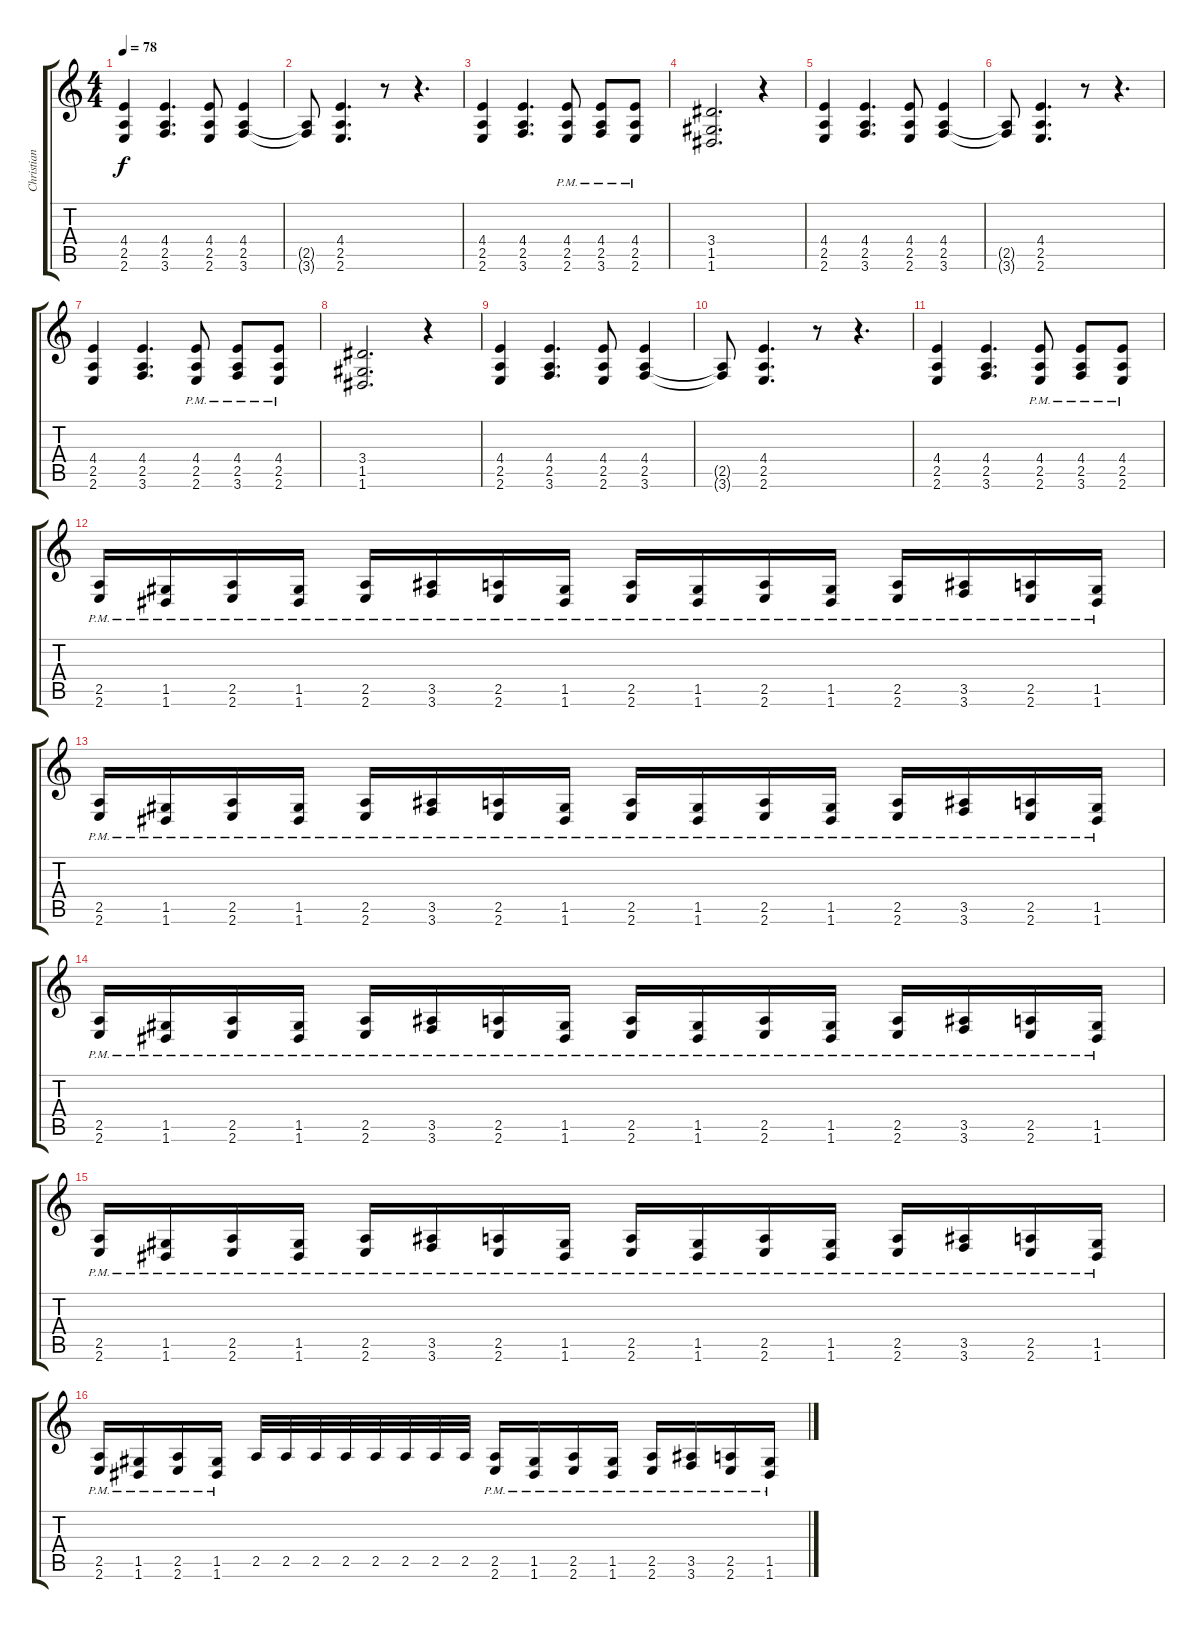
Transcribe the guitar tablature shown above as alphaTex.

\track ("Christian Andreu " "Christian ") {instrument distortionguitar}
\staff {score tabs}
\tuning (D4 A3 F3 C3 G2 D2) {hide}
\ts (4 4)
\tempo 78
\clef g2
\ks c
(4.4 2.5 2.6).4{dy f} (4.4 2.5 3.6).4{d} (4.4 2.5 2.6).8 (4.4 2.5 3.6).4 |
(2.5{t} 3.6{t}).8 (4.4 2.5 2.6).4{d} r.8 r.4{d} |
(4.4 2.5 2.6).4 (4.4 2.5 3.6).4{d} (4.4 2.5{pm} 2.6{pm}).8 (4.4 2.5{pm} 3.6{pm}).8 (4.4 2.5{pm} 2.6{pm}).8 |
(3.4 1.5 1.6).2{d} r.4 |
(4.4 2.5 2.6).4 (4.4 2.5 3.6).4{d} (4.4 2.5 2.6).8 (4.4 2.5 3.6).4 |
(2.5{t} 3.6{t}).8 (4.4 2.5 2.6).4{d} r.8 r.4{d} |
(4.4 2.5 2.6).4 (4.4 2.5 3.6).4{d} (4.4 2.5{pm} 2.6{pm}).8 (4.4 2.5{pm} 3.6{pm}).8 (4.4 2.5{pm} 2.6{pm}).8 |
(3.4 1.5 1.6).2{d} r.4 |
(4.4 2.5 2.6).4 (4.4 2.5 3.6).4{d} (4.4 2.5 2.6).8 (4.4 2.5 3.6).4 |
(2.5{t} 3.6{t}).8 (4.4 2.5 2.6).4{d} r.8 r.4{d} |
(4.4 2.5 2.6).4 (4.4 2.5 3.6).4{d} (4.4 2.5{pm} 2.6{pm}).8 (4.4 2.5{pm} 3.6{pm}).8 (4.4 2.5{pm} 2.6{pm}).8 |
(2.5 2.6{pm}).16 (1.5 1.6{pm}).16 (2.5 2.6{pm}).16 (1.5 1.6{pm}).16 (2.5 2.6{pm}).16 (3.5 3.6{pm}).16 (2.5 2.6{pm}).16 (1.5 1.6{pm}).16 (2.5 2.6{pm}).16 (1.5 1.6{pm}).16 (2.5 2.6{pm}).16 (1.5 1.6{pm}).16 (2.5 2.6{pm}).16 (3.5 3.6{pm}).16 (2.5 2.6{pm}).16 (1.5 1.6{pm}).16 |
(2.5 2.6{pm}).16 (1.5 1.6{pm}).16 (2.5 2.6{pm}).16 (1.5 1.6{pm}).16 (2.5 2.6{pm}).16 (3.5 3.6{pm}).16 (2.5 2.6{pm}).16 (1.5 1.6{pm}).16 (2.5 2.6{pm}).16 (1.5 1.6{pm}).16 (2.5 2.6{pm}).16 (1.5 1.6{pm}).16 (2.5 2.6{pm}).16 (3.5 3.6{pm}).16 (2.5 2.6{pm}).16 (1.5 1.6{pm}).16 |
(2.5{pm} 2.6{pm}).16 (1.5{pm} 1.6{pm}).16 (2.5{pm} 2.6{pm}).16 (1.5{pm} 1.6{pm}).16 (2.5{pm} 2.6{pm}).16 (3.5{pm} 3.6{pm}).16 (2.5{pm} 2.6{pm}).16 (1.5 1.6{pm}).16 (2.5 2.6{pm}).16 (1.5 1.6{pm}).16 (2.5 2.6{pm}).16 (1.5 1.6{pm}).16 (2.5 2.6{pm}).16 (3.5 3.6{pm}).16 (2.5 2.6{pm}).16 (1.5 1.6{pm}).16 |
(2.5{pm} 2.6{pm}).16 (1.5{pm} 1.6{pm}).16 (2.5{pm} 2.6{pm}).16 (1.5{pm} 1.6{pm}).16 (2.5{pm} 2.6{pm}).16 (3.5{pm} 3.6{pm}).16 (2.5{pm} 2.6{pm}).16 (1.5 1.6{pm}).16 (2.5 2.6{pm}).16 (1.5 1.6{pm}).16 (2.5 2.6{pm}).16 (1.5 1.6{pm}).16 (2.5 2.6{pm}).16 (3.5 3.6{pm}).16 (2.5 2.6{pm}).16 (1.5 1.6{pm}).16 |
(2.5{pm} 2.6{pm}).16 (1.5{pm} 1.6{pm}).16 (2.5{pm} 2.6{pm}).16 (1.5{pm} 1.6{pm}).16 2.5.32 2.5.32 2.5.32 2.5.32 2.5.32 2.5.32 2.5.32 2.5.32 (2.5{pm} 2.6{pm}).16 (1.5{pm} 1.6{pm}).16 (2.5{pm} 2.6{pm}).16 (1.5{pm} 1.6{pm}).16 (2.5{pm} 2.6{pm}).16 (3.5{pm} 3.6{pm}).16 (2.5{pm} 2.6{pm}).16 (1.5{pm} 1.6{pm}).16
